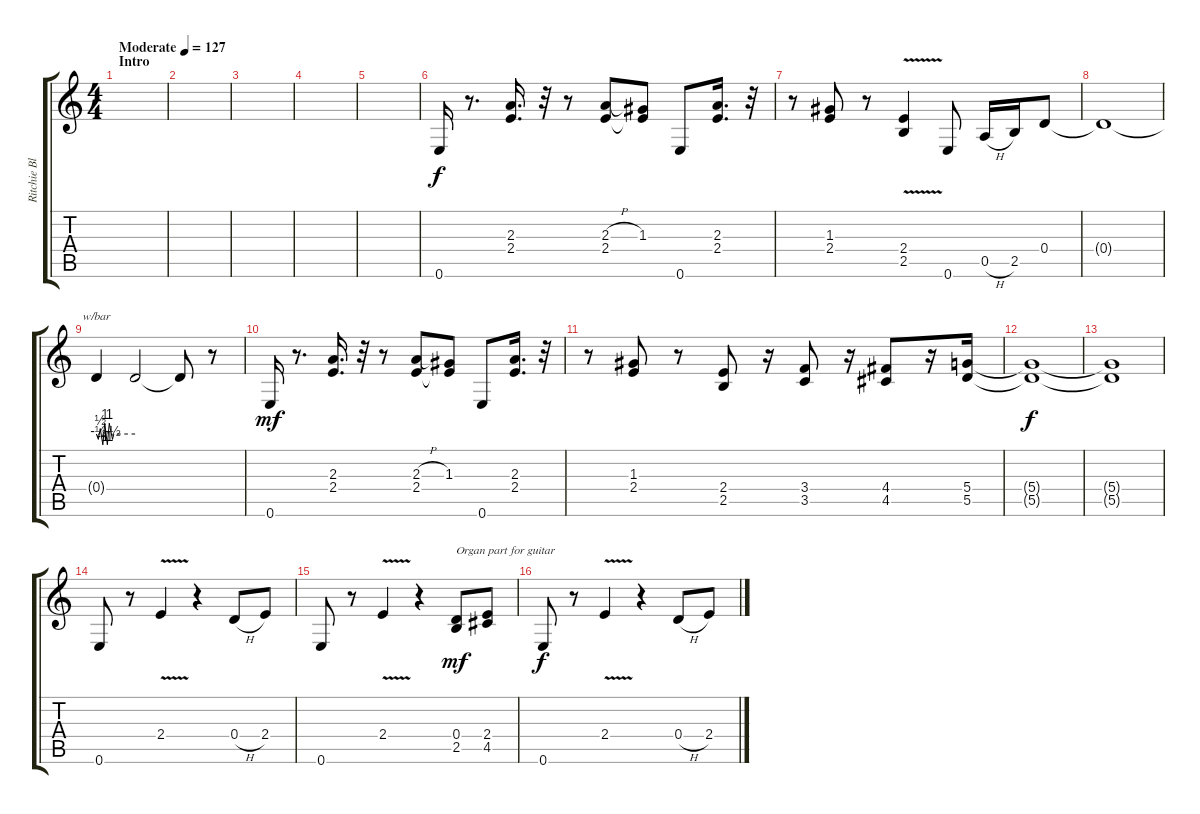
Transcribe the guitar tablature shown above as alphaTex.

\track ("Ritchie Blackmore" "Ritchie Bl") {instrument overdrivenguitar}
\staff {score tabs}
\tuning (E4 B3 G3 D3 A2 E2) {hide}
\ts (4 4)
\section ("" "Intro")
\tempo (127 "Moderate")
\clef g2
\ks c
|
|
|
|
|
0.6.16 r.8{d} (2.3 2.4).16{d} r.32 r.8 (2.3{h} 2.4).8 (1.3 2.4{t}).8 0.6.8 (2.3 2.4).16{d} r.32 |
r.8 (1.3 2.4).8 r.8 (2.4 2.5{v}).4 0.6.8 0.5{h}.16 2.5.16 0.4.8 |
0.4{t}.1 |
0.4{t}.4{tbe (custom default 0 0 3 -2 6 2 10 -4 13 4 17 -4 20 4 25 -2 27 0 60 0) dy f volume 11} 0.4{t}.2 0.4{t}.8{volume 9} r.8 |
0.6.16{dy mf} r.8{d} (2.3 2.4).16{d} r.32 r.8 (2.3{h} 2.4).8 (1.3 2.4{t}).8 0.6.8 (2.3 2.4).16{d} r.32 |
r.8 (1.3 2.4).8 r.8 (2.4 2.5).8 r.16 (3.4 3.5).8 r.16 (4.4 4.5).8 r.16 (5.4 5.5).16 |
(5.4{t} 5.5{t}).1{dy f} |
(5.4{t} 5.5{t}).1 |
0.6.8 r.8 2.4{v}.4 r.4 0.4{h}.8 2.4.8 |
0.6.8 r.8 2.4{v}.4 r.4 (0.4 2.5).8{txt "Organ part for guitar" dy mf} (2.4 4.5).8 |
0.6.8{dy f} r.8 2.4{v}.4 r.4 0.4{h}.8 2.4.8
